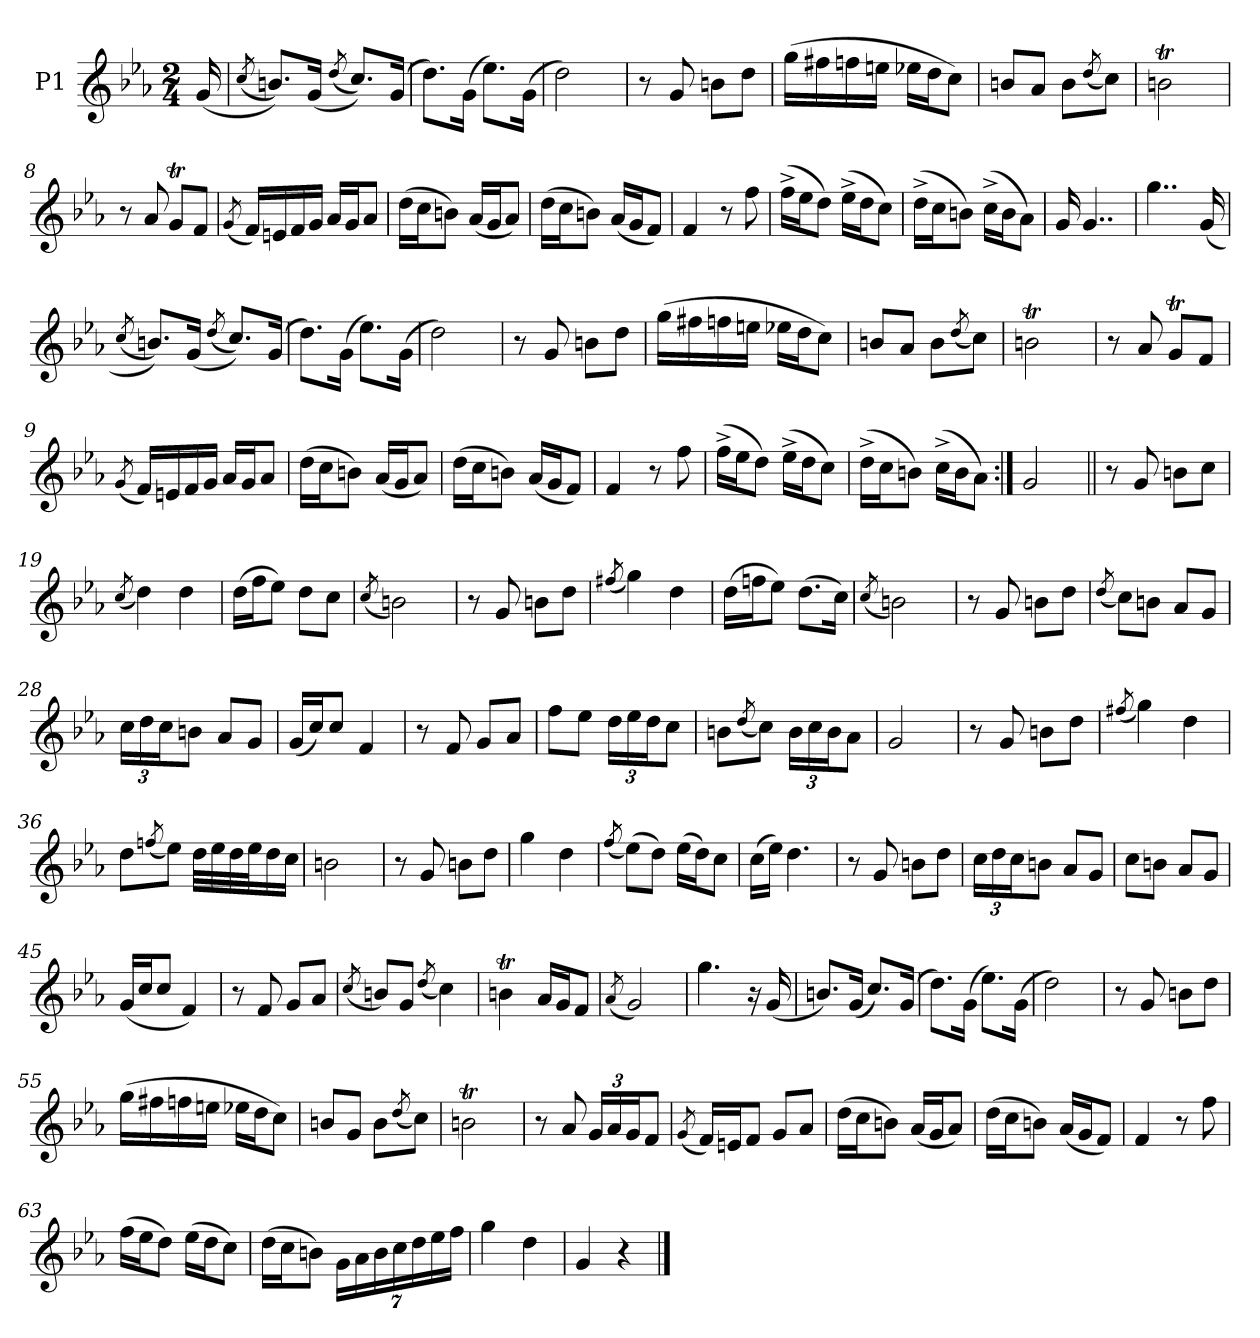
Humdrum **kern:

**kern
*part1
*staff1
*I"P1
*clefG2
*k[b-e-a-]
*M2/4
=
(16g
=1
(8qcc/
8.bnL))
(16gJk
(8qdd/
8.ccL))
(16gJk
=2
8.ddL)
(16gJk
8.ee-L)
(16gJk
=3
2dd)
=4
8r
8g
8bnL
8ddJ
=5
(16ggLL
16ff#X
16ffn
16eenJJ
16ee-XLL
16ddJ
8ccJ)
=6
8bnL
8a-J
8bL
(8qdd/
8ccJ)
=7
2bnt
=8
8r
8a-
8gtL
8fJ
=9
(8qg/
16fLL)
16en
16f
16gJJ
16a-LL
16gJ
8a-J
=10
(16ddLL
16ccJ
8bnJ)
(16a-LL
16gJ
8a-J)
=11
(16ddLL
16ccJ
8bnJ)
(16a-LL
16gJ
8fJ)
=12
4f
8r
8ff
=13
(16ff^LL
16ee-J
8ddJ)
(16ee-^LL
16ddJ
8ccJ)
=14
(16dd^LL
16ccJ
8bnJ)
(16cc^LL
16bJ
8a-J)
=15
16g
4..g
=16
4..gg
(16g
=1
(8qcc/
8.bnL))
(16gJk
(8qdd/
8.ccL))
(16gJk
=2
8.ddL)
(16gJk
8.ee-L)
(16gJk
=3
2dd)
=4
8r
8g
8bnL
8ddJ
=5
(16ggLL
16ff#X
16ffn
16eenJJ
16ee-XLL
16ddJ
8ccJ)
=6
8bnL
8a-J
8bL
(8qdd/
8ccJ)
=7
2bnt
=8
8r
8a-
8gtL
8fJ
=9
(8qg/
16fLL)
16en
16f
16gJJ
16a-LL
16gJ
8a-J
=10
(16ddLL
16ccJ
8bnJ)
(16a-LL
16gJ
8a-J)
=11
(16ddLL
16ccJ
8bnJ)
(16a-LL
16gJ
8fJ)
=12
4f
8r
8ff
=13
(16ff^LL
16ee-J
8ddJ)
(16ee-^LL
16ddJ
8ccJ)
=14
(16dd^LL
16ccJ
8bnJ)
(16cc^LL
16bJ
8a-J)
=17:|!
2g
=18||
8r
8g
8bnL
8ccJ
=19
(8qcc/
4dd)
4dd
=20
(16ddLL
16ffJ
8ee-J)
8ddL
8ccJ
=21
(8qcc/
2bn)
=22
8r
8g
8bnL
8ddJ
=23
(8qff#X/
4gg)
4dd
=24
(16ddLL
16ffnJ
8ee-J)
(8.ddL
16ccJk)
=25
(8qcc/
2bn)
=26
8r
8g
8bnL
8ddJ
=27
(8qdd/
8ccL)
8bnJ
8a-L
8gJ
=28
24ccLL
24dd
24ccJ
8bnJ
8a-L
8gJ
=29
(16gLL
16ccJ)
8ccJ
4f
=30
8r
8f
8gL
8a-J
=31
8ffL
8ee-J
24ddLL
24ee-
24ddJ
8ccJ
=32
8bnL
(8qdd/
8ccJ)
24bLL
24cc
24bJ
8a-J
=33
2g
=34
8r
8g
8bnL
8ddJ
=35
(8qff#X/
4gg)
4dd
=36
8ddL
(8qffn/
8ee-J)
32ddLLL
32ee-
32dd
32ee-J
16dd
16ccJJ
=37
2bn
=38
8r
8g
8bnL
8ddJ
=39
4gg
4dd
=40
(8qff/
(8ee-L)
8ddJ)
(16ee-LL
16ddJ)
8ccJ
=41
(16ccLL
16ee-JJ)
4.dd
=42
8r
8g
8bnL
8ddJ
=43
24ccLL
24dd
24ccJ
8bnJ
8a-L
8gJ
=44
8ccL
8bnJ
8a-L
8gJ
=45
(16gLL
16ccJ
8ccJ
4f)
=46
8r
8f
8gL
8a-J
=47
(8qcc/
8bnL)
8gJ
(8qdd/
4cc)
=48
4bnt
16a-LL
16gJ
8fJ
=49
(8qa-/
2g)
=50
4.gg
16r
(16g
=51
8.bnL)
(16gJk
8.ccL)
(16gJk
=52
8.ddL)
(16gJk
8.ee-L)
(16gJk
=53
2dd)
=54
8r
8g
8bnL
8ddJ
=55
(16ggLL
16ff#X
16ffn
16eenJJ
16ee-XLL
16ddJ
8ccJ)
=56
8bnL
8gJ
8bL
(8qdd/
8ccJ)
=57
2bnt
=58
8r
8a-
24gLL
24a-
24gJ
8fJ
=59
(8qg/
16fLL)
16enJ
8fJ
8gL
8a-J
=60
(16ddLL
16ccJ
8bnJ)
(16a-LL
16gJ
8a-J)
=61
(16ddLL
16ccJ
8bnJ)
(16a-LL
16gJ
8fJ)
=62
4f
8r
8ff
=63
(16ffLL
16ee-J
8ddJ)
(16ee-LL
16ddJ
8ccJ)
=64
(16ddLL
16ccJ
8bnJ)
28gLL
28a-
28b
28cc
28dd
28ee-
28ffJJ
=65
4gg
4dd
=66
4g
4r
==
*-
